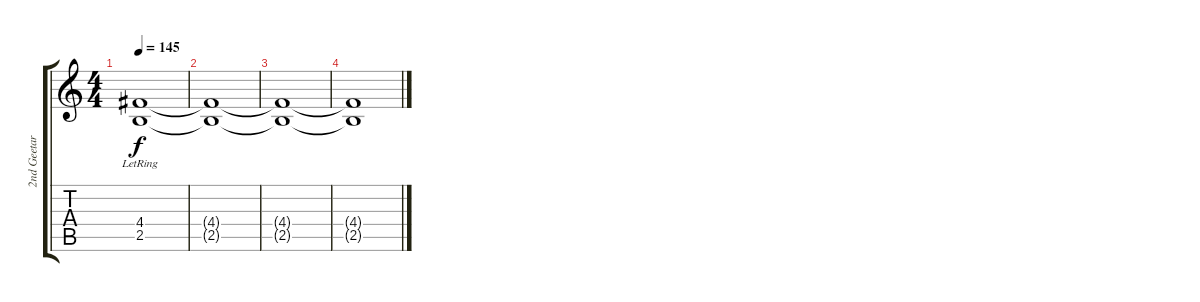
\track ("2nd Geetar" "2nd Geetar") {instrument distortionguitar}
\staff {score tabs}
\tuning (E4 B3 G3 D3 A2 E2) {hide}
\ts (4 4)
\tempo 145
\clef g2
\ks c
(4.4 2.5{lr}).1{dy f} |
(4.4{t} 2.5{t}).1 |
(4.4{t} 2.5{t}).1 |
(4.4{t} 2.5{t}).1
